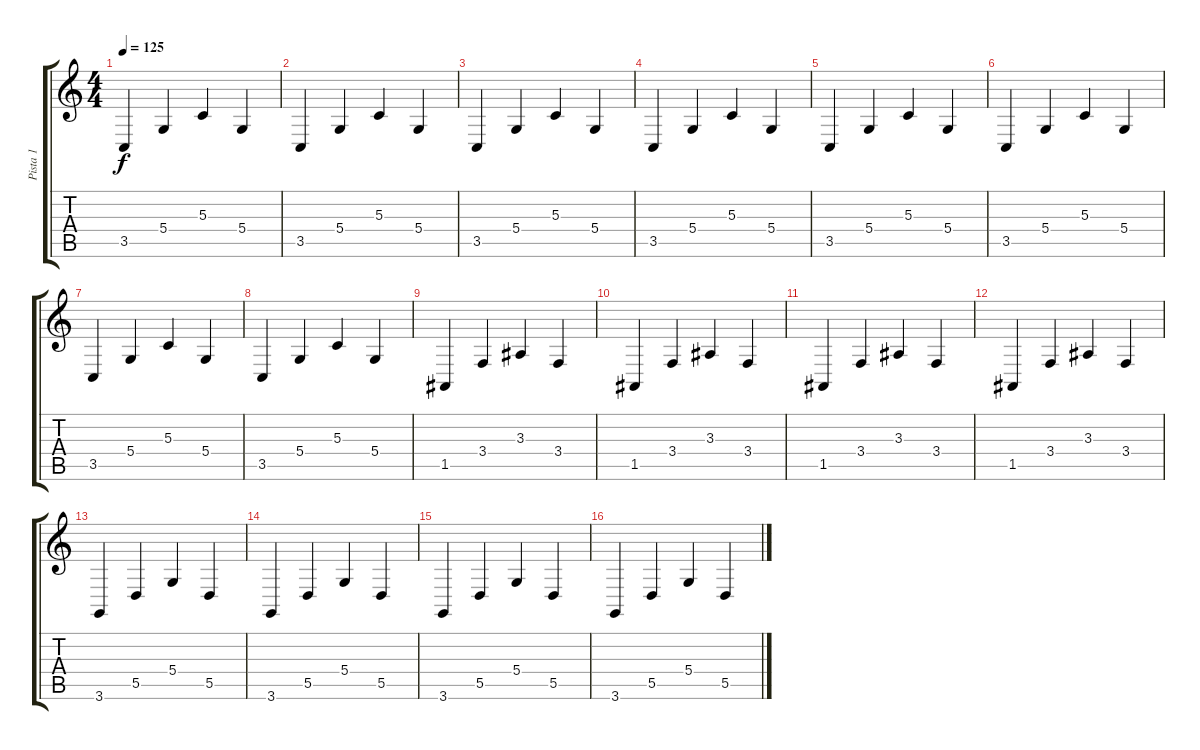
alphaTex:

\track ("Pista 1" "Pista 1") {instrument acousticgrandpiano}
\staff {score tabs}
\tuning (E4 B3 G3 D3 A2 E2) {hide}
\ts (4 4)
\tempo 125
\clef g2
\ks c
3.5.4{dy f} 5.4.4 5.3.4 5.4.4 |
3.5.4 5.4.4 5.3.4 5.4.4 |
3.5.4 5.4.4 5.3.4 5.4.4 |
3.5.4 5.4.4 5.3.4 5.4.4 |
3.5.4 5.4.4 5.3.4 5.4.4 |
3.5.4 5.4.4 5.3.4 5.4.4 |
3.5.4 5.4.4 5.3.4 5.4.4 |
3.5.4 5.4.4 5.3.4 5.4.4 |
1.5.4 3.4.4 3.3.4 3.4.4 |
1.5.4 3.4.4 3.3.4 3.4.4 |
1.5.4 3.4.4 3.3.4 3.4.4 |
1.5.4 3.4.4 3.3.4 3.4.4 |
3.6.4 5.5.4 5.4.4 5.5.4 |
3.6.4 5.5.4 5.4.4 5.5.4 |
3.6.4 5.5.4 5.4.4 5.5.4 |
3.6.4 5.5.4 5.4.4 5.5.4
